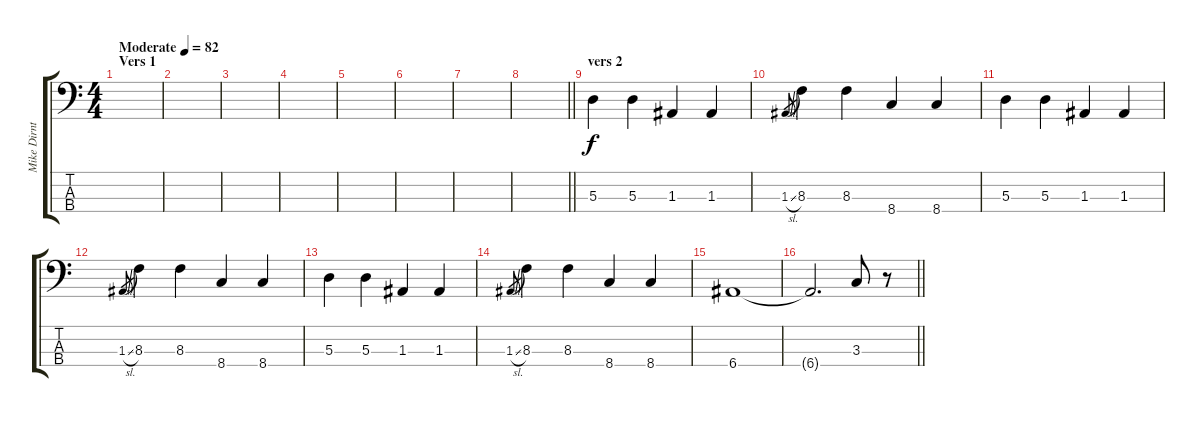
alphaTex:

\track ("Mike Dirnt bass" "Mike Dirnt") {instrument electricbassfinger}
\staff {score tabs}
\tuning (G2 D2 A1 E1) {hide}
\ts (4 4)
\section ("" "Vers 1")
\tempo (82 "Moderate")
\clef f4
\ks c
|
|
|
|
|
|
|
\barLineRight lightlight
|
\section ("" "vers 2")
5.3.4 5.3.4 1.3.4 1.3.4 |
1.3{sl}.8{gr} 8.3.4 8.3.4 8.4.4 8.4.4 |
5.3.4 5.3.4 1.3.4 1.3.4 |
1.3{sl}.8{gr} 8.3.4 8.3.4 8.4.4 8.4.4 |
5.3.4 5.3.4 1.3.4 1.3.4 |
1.3{sl}.8{gr} 8.3.4 8.3.4 8.4.4 8.4.4 |
6.4.1 |
\barLineRight lightlight
6.4{t}.2{d} 3.3.8 r.8
